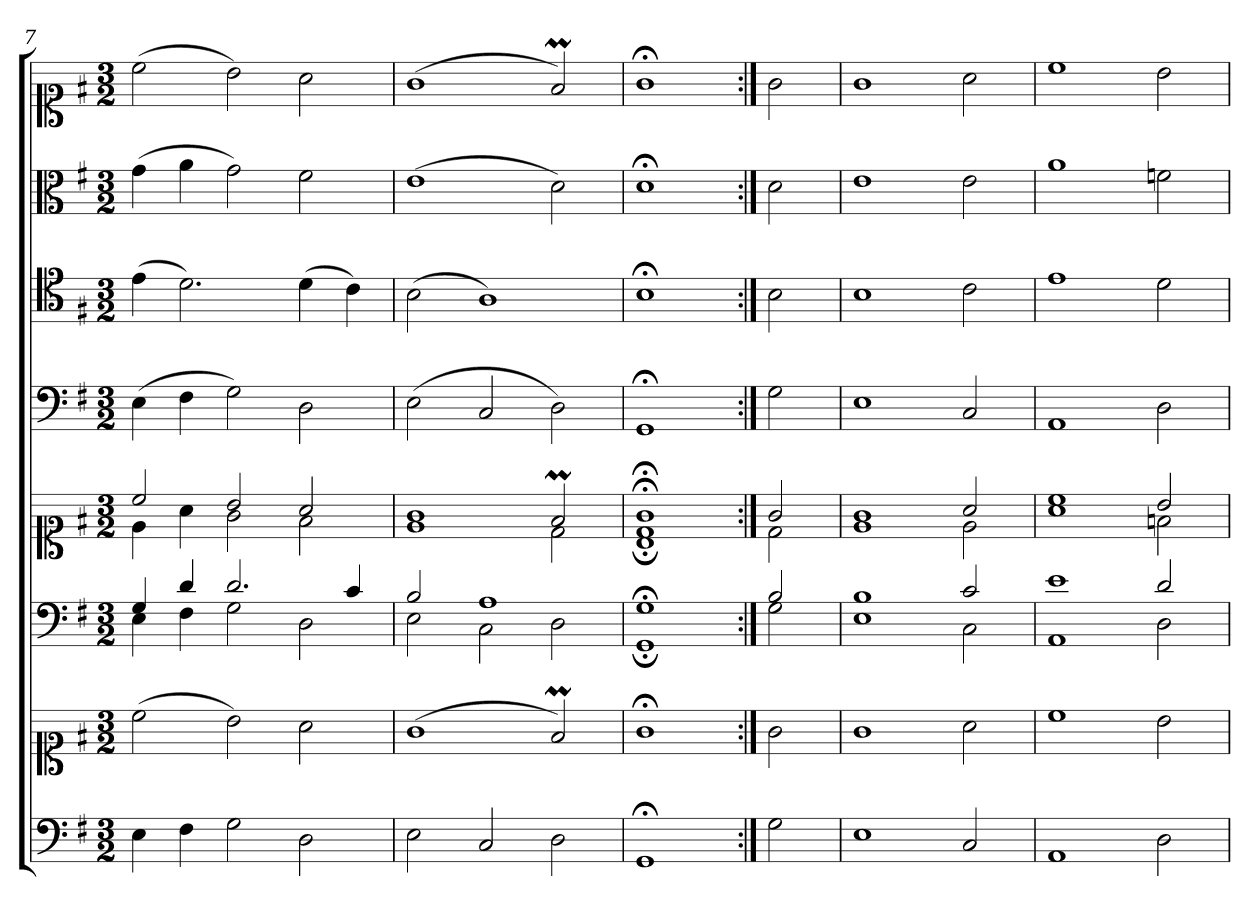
**kern	**kern	**kern	**kern	**kern	**kern	**kern	**kern
*part6	*part6	*part5	*part5	*part4	*part3	*part2	*part1
*staff8	*staff7	*staff6	*staff5	*staff4	*staff3	*staff2	*staff1
*clefF4	*clefC1	*clefF4	*clefC1	*clefF4	*clefC4	*clefC3	*clefC1
*k[f#]	*k[f#]	*k[f#]	*k[f#]	*k[f#]	*k[f#]	*k[f#]	*k[f#]
*M3/2	*M3/2	*M3/2	*M3/2	*M3/2	*M3/2	*M3/2	*M3/2
=7	=7	=7	=7	=7	=7	=7	=7
*	*	*^	*^	*	*	*	*
4E	(2cc	4G	4E	2cc	4e	(4E	(4e	(4g	(2cc
4F#	.	4d	4F#	.	4a	4F#	2.d)	4a	.
2G	2b)	2.d	2G	2b	2g	2G)	.	2g)	2b)
2D	2a	.	2D	2a	2f#	2D	(4d	2f#	2a
.	.	4c	.	.	.	.	4c)	.	.
=8	=8	=8	=8	=8	=8	=8	=8	=8	=8
2E	(1g	2B	2E	1g	1e	(2E	(2B	(1e	(1g
2C	.	1A	2C	.	.	2C	1A)	.	.
2D	2f#m)	.	2D	2f#m	2d	2D)	.	2d)	2f#m)
=9	=9	=9	=9	=9	=9	=9	=9	=9	=9
*	*	*	*	*	*^	*	*	*	*
1GG;	1g;<	1G;<	1GG;<	1g;<	1d;<	1B;<	1GG;<	1B;<	1d;<	1g;<
*	*	*	*	*	*v	*v	*	*	*	*
=10:|!	=10:|!	=10:|!	=10:|!	=10:|!	=10:|!	=10:|!	=10:|!	=10:|!	=10:|!
2G	2g	2B	2G	2g	2d	2G	2B	2d	2g
=11	=11	=11	=11	=11	=11	=11	=11	=11	=11
1E	1g	1B	1E	1g	1e	1E	1B	1e	1g
2C	2a	2c	2C	2a	2e	2C	2c	2e	2a
=12	=12	=12	=12	=12	=12	=12	=12	=12	=12
1AA	1cc	1e\	1AA	1cc	1a	1AA	1e	1a	1cc
2D	2b	2d	2D	2b	2fn	2D	2d	2fn	2b
*	*	*v	*v	*	*	*	*	*	*
*	*	*	*v	*v	*	*	*	*
=	=	=	=	=	=	=	=
*-	*-	*-	*-	*-	*-	*-	*-
